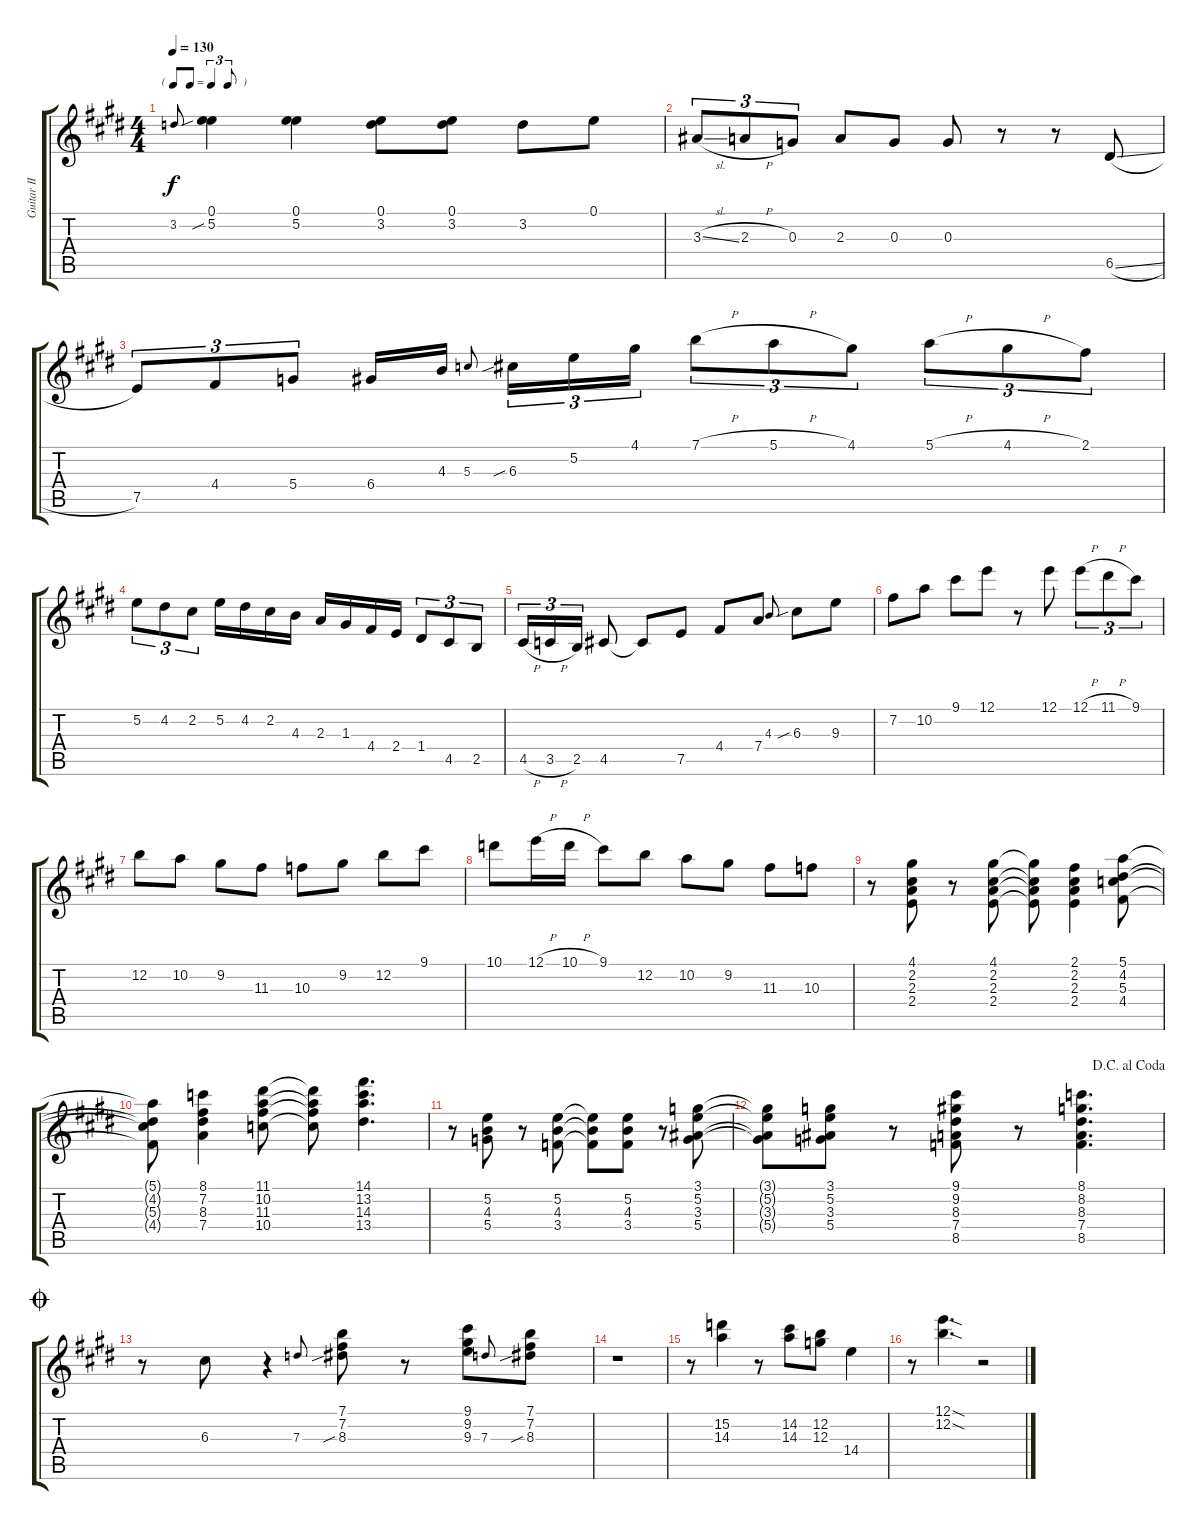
\track ("Guitar II" "Guitar II") {instrument electricguitarjazz}
\staff {score tabs}
\tuning (E4 B3 G3 D3 A2 E2) {hide}
\ts (4 4)
\tf triplet8th
\tempo 130
\clef g2
\ks e
3.2.8{gr onbeat dy f} (0.1 5.2{sib}).4 (0.1 5.2).4 (0.1 3.2).8 (0.1 3.2).8 3.2.8 0.1.8 |
3.3{sl}.8{tu (3 2)} 2.3{h}.8{tu (3 2)} 0.3.8{tu (3 2)} 2.3.8 0.3.8 0.3.8 r.8 r.8 6.5{sl}.8 |
7.5.8{tu (3 2)} 4.4.8{tu (3 2)} 5.4.8{tu (3 2)} 6.4.16 4.3.16 5.3.8{gr onbeat beam splitsecondary} 6.3{sib}.16{tu (3 2)} 5.2.16{tu (3 2)} 4.1.16{tu (3 2)} 7.1{h}.8{tu (3 2)} 5.1{h}.8{tu (3 2)} 4.1.8{tu (3 2)} 5.1{h}.8{tu (3 2)} 4.1{h}.8{tu (3 2)} 2.1.8{tu (3 2)} |
5.2.8{tu (3 2)} 4.2.8{tu (3 2)} 2.2.8{tu (3 2)} 5.2.16 4.2.16 2.2.16 4.3.16 2.3.16 1.3.16 4.4.16 2.4.16 1.4.8{tu (3 2)} 4.5.8{tu (3 2)} 2.5.8{tu (3 2)} |
4.5{h}.16{tu (3 2)} 3.5{h}.16{tu (3 2)} 2.5.16{tu (3 2)} 4.5.8 4.5{t}.8 7.5.8 4.4.8 7.4.8 4.3.8{gr onbeat} 6.3{sib}.8 9.3.8 |
7.2.8 10.2.8 9.1.8 12.1.8 r.8 12.1.8 12.1{h}.8{tu (3 2)} 11.1{h}.8{tu (3 2)} 9.1.8{tu (3 2)} |
12.2.8 10.2.8 9.2.8 11.3.8 10.3.8 9.2.8 12.2.8 9.1.8 |
10.1.8 12.1{h}.16 10.1{h}.16 9.1.8 12.2.8 10.2.8 9.2.8 11.3.8 10.3.8 |
r.8 (4.1 2.2 2.3 2.4).8 r.8 (4.1 2.2 2.3 2.4).8 (4.1{t} 2.2{t} 2.3{t} 2.4{t}).8 (2.1 2.2 2.3 2.4).4 (5.1 4.2 5.3 4.4).8 |
(5.1{t} 4.2{t} 5.3{t} 4.4{t}).8 (8.1 7.2 8.3 7.4).4 (11.1 10.2 11.3 10.4).8 (11.1{t} 10.2{t} 11.3{t} 10.4{t}).8 (14.1 13.2 14.3 13.4).4{d} |
r.8 (5.2 4.3 5.4).8 r.8 (5.2 4.3 3.4).8 (5.2{t} 4.3{t} 3.4{t}).8 (5.2 4.3 3.4).8 r.8 (3.1 5.2 3.3 5.4).8 |
\jump dacapoalcoda
(3.1{t} 5.2{t} 3.3{t} 5.4{t}).8 (3.1 5.2 3.3 5.4).8 r.8 (9.1 9.2 8.3 7.4 8.5).8 r.8 (8.1 8.2 8.3 7.4 8.5).4{d} |
\jump coda
r.8 6.3.8 r.4 7.3.8{gr onbeat} (7.1 7.2 8.3{sib}).8 r.8 (9.1 9.2 9.3).8 7.3.8{gr onbeat} (7.1 7.2 8.3{sib}).8 |
r.1 |
r.8 (15.2 14.3).4 r.8 (14.2 14.3).8 (12.2 12.3).8 14.4.4 |
r.8 (12.1{sod} 12.2{sod}).4{d} r.2
